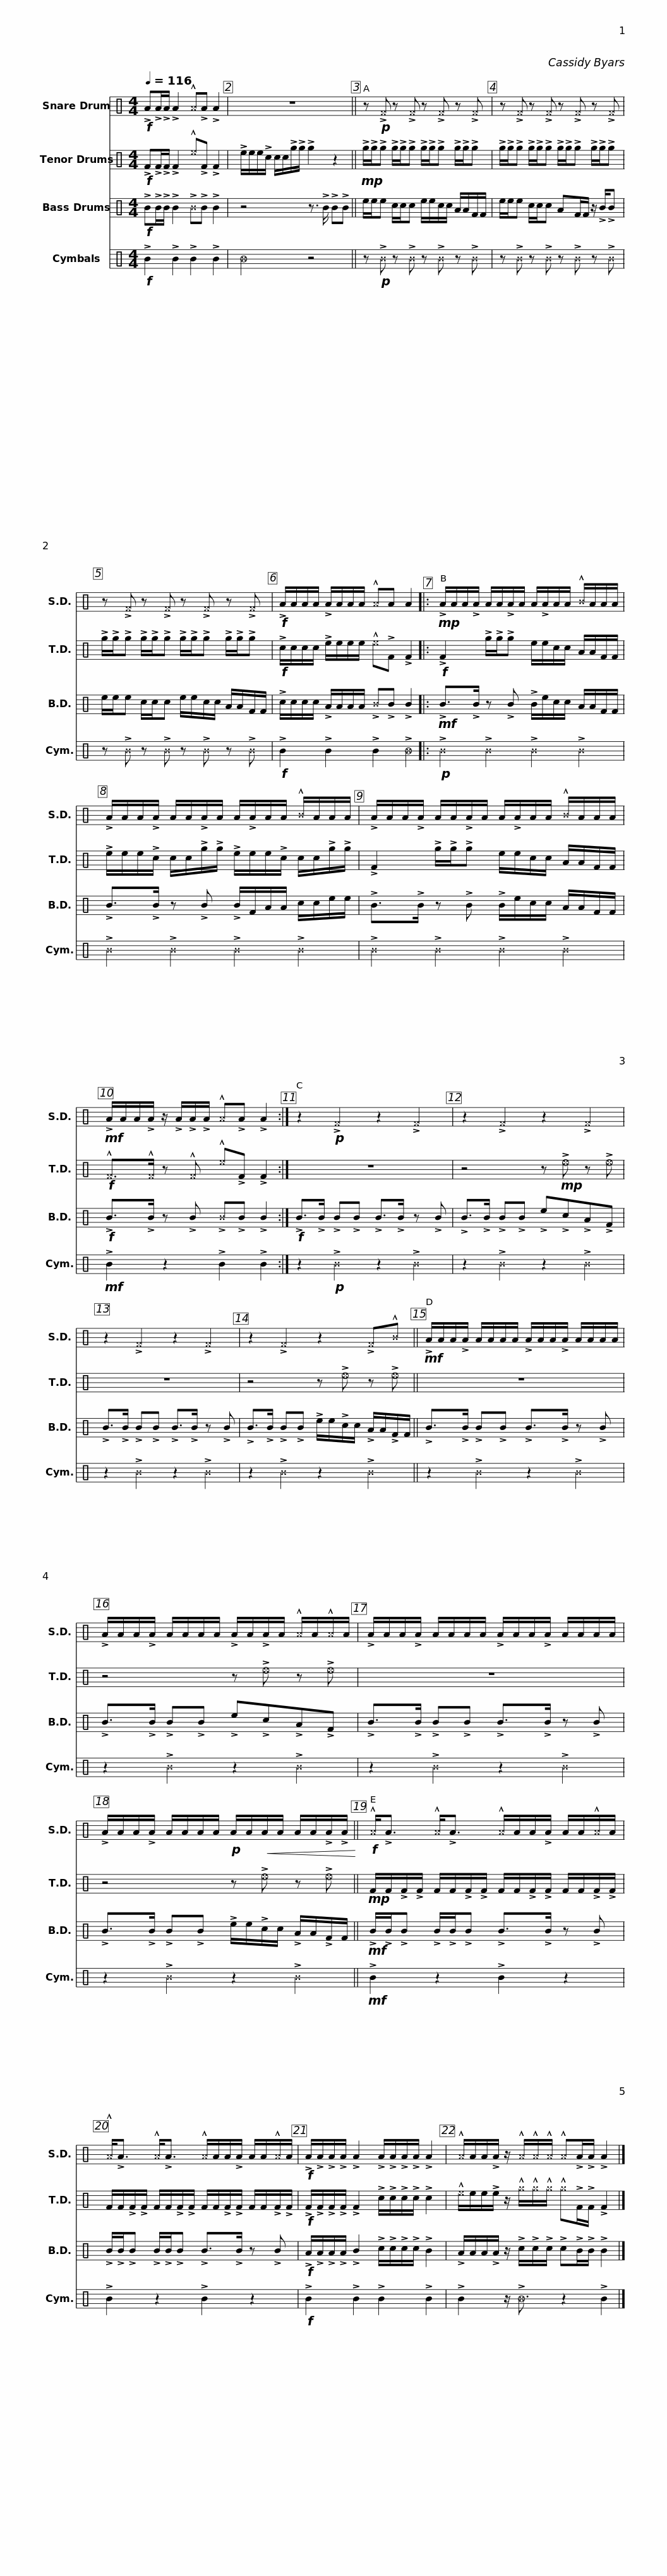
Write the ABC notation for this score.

X:1
%%score 1 2 3 4
L:1/8
Q:1/4=116
M:4/4
I:linebreak $
K:C
V:1 perc
K:none
V:2 perc
K:none
V:3 perc
K:none
V:4 perc
K:none
V:1
!f! !>!A!>!A/!>!A/ !>!A2 !^!^A!>!A !>!A2 | z8 || z!p! !>!^F z !>!^F z !>!^F z !>!^F |$ z !>!^F z !>!^F z !>!^F z !>!^F | z !>!^F z !>!^F z !>!^F z !>!^F | %5
!f! !>!A/A/A/A/ !>!A/A/A/A/ !^!^AA A2 |:$!mp! !>!A/A/A/!>!A/ A/A/!>!A/A/ A/!>!A/A/A/ !^!^B/A/A/A/ | !>!A/A/A/!>!A/ A/A/!>!A/A/ A/!>!A/A/A/ !^!^B/A/A/A/ |$ !>!A/A/A/!>!A/ A/A/!>!A/A/ A/!>!A/A/A/ !^!^B/A/A/A/ |!mf! !>!A/A/A/!>!A/ z/ !>!A/!>!A/!>!A/ !^!^A!>!A !>!A2 :| %10
 z2!p! !>!^F2 z2 !>!^F2 |$ z2 !>!^F2 z2 !>!^F2 | z2 !>!^F2 z2 !>!^F2 | z2 !>!^F2 z2 !>!^F!^!^B ||$!mf! !>!A/A/A/!>!A/ A/A/A/A/ !>!A/A/A/!>!A/ A/A/A/A/ | %15
 !>!A/A/A/!>!A/ A/A/A/A/ !>!A/A/!>!A/A/ !^!^A/A/!^!^A/A/ | !>!A/A/A/!>!A/ A/A/A/A/ !>!A/A/A/!>!A/ A/A/A/A/ |$ !>!A/A/A/!>!A/ A/A/A/A/!p! A/A/!<(!A/A/ A/A/!>!A/!>!A/!<)! ||!f! !^!^A<!>!A !^!^A<!>!A !^!^A/A/A/!>!A/ A/A/!^!^A/A/ |$ !^!^A<!>!A !^!^A<!>!A !^!^A/A/A/!>!A/ A/A/!^!^A/A/ | %20
!f! !>!A/!>!A/!>!A/!>!A/ !>!A2 !>!A/!>!A/!>!A/!>!A/ !>!A2 | !^!^A/A/A/!>!A/ z/ !^!^A/!^!^A/!^!^A/ !^!^A!>!A/!>!A/ !>!A2 |] %22
V:2
!f! !>!F!>!F/!>!F/ !>!F2 !^!^e!>!F !>!F2 | !>!e/e/e/!>!c/ c/c/!>!g/!>!g/ !>!g2 z2 ||!mp! !>!g/!>!g/!>!g !>!g/!>!g/!>!g !>!g/!>!g/!>!g !>!g/!>!g/!>!g |$ !>!g/!>!g/!>!g !>!g/!>!g/!>!g !>!g/!>!g/!>!g !>!g/!>!g/!>!g | !>!g/!>!g/!>!g !>!g/!>!g/!>!g !>!g/!>!g/!>!g !>!g/!>!g/!>!g | %5
!f! !>!c/c/c/c/ !>!e/e/e/e/ !^!^e!>!F !>!F2 |:$!f! !>!F2 !>!g/!>!g/!>!g e/e/c/c/ A/A/F/F/ | !>!e/e/e/!>!c/ c/c/!>!g/!>!g/ !>!e/e/e/!>!c/ c/c/!>!g/!>!g/ |$ !>!F2 !>!g/!>!g/!>!g e/e/c/c/ A/A/F/F/ |!f! !^!^F>!^!^F z !^!^F !^!^e!>!F !>!F2 :| %10
 z8 |$ z4 z!mp! !>!_e z !>!_e | z8 | z4 z !>!_e z !>!_e ||$ z8 | %15
 z4 z !>!_e z !>!_e | z8 |$ z4 z !>!_e z !>!_e ||!mp! F/F/!>!F/!>!F/ F/F/!>!F/!>!F/ F/F/!>!F/!>!F/ F/F/!>!F/!>!F/ |$ F/F/!>!F/!>!F/ F/F/!>!F/!>!F/ F/F/!>!F/!>!F/ F/F/!>!F/!>!F/ | %20
!f! !>!F/!>!F/!>!F/!>!F/ !>!F2 !>!c/!>!c/!>!c/!>!c/ !>!c2 | !^!^e/e/e/!>!e/ z/ !^!^g/!^!^g/!^!^g/ !^!^g!>!F/!>!F/ !>!F2 |] %22
V:3
!f! !>!B!>!B/!>!B/ !>!B2 !>!^B!>!B !>!B2 | z4 z3/2 !>!B/ !>!B!>!B || e/e/e c/c/c e/e/c/c/ A/A/F/F/ |$ e/e/e c/c/c AF/F/ z/ !>!B/!>!B | e/e/e c/c/c e/e/c/c/ A/A/F/F/ | %5
 !>!c/c/c/c/ !>!A/A/A/A/ !>!^B!>!B !>!B2 |:$!mf! !>!B>!>!B z !>!B !>!B/e/c/c/ A/A/F/F/ | !>!B>!>!B z !>!B !>!B/F/A/A/ c/c/e/e/ |$ !>!B>!>!B z !>!B !>!B/e/c/c/ A/A/F/F/ |!f! !>!B>!>!B z !>!B !>!^B!>!B !>!B2 :| %10
!f! !>!B>!>!B !>!B!>!B !>!B>!>!B z !>!B |$ !>!B>!>!B !>!B!>!B !>!e!>!c!>!A!>!F | !>!B>!>!B !>!B!>!B !>!B>!>!B z !>!B | !>!B>!>!B !>!B!>!B !>!e/e/!>!c/c/ !>!A/A/!>!F/F/ ||$ !>!B>!>!B !>!B!>!B !>!B>!>!B z !>!B | %15
 !>!B>!>!B !>!B!>!B !>!e!>!c!>!A!>!F | !>!B>!>!B !>!B!>!B !>!B>!>!B z !>!B |$ !>!B>!>!B !>!B!>!B !>!e/e/!>!c/c/ !>!A/A/!>!F/F/ ||!mf! !>!B/!>!B/!>!B !>!B/!>!B/!>!B !>!B>!>!B z !>!B |$ !>!B/!>!B/!>!B !>!B/!>!B/!>!B !>!B>!>!B z !>!B | %20
!f! !>!A/!>!A/!>!A/!>!A/ !>!B2 !>!c/!>!c/!>!c/!>!c/ !>!B2 | !>!A/A/A/!>!A/ z/ !>!c/!>!c/!>!c/ !>!c!>!B/!>!B/ !>!B2 |] %22
V:4
!f! !>!B2 !>!B2 !>!B2 !>!B2 | _B4 z4 || z!p! !>!^B z !>!^B z !>!^B z !>!^B |$ z !>!^B z !>!^B z !>!^B z !>!^B | z !>!^B z !>!^B z !>!^B z !>!^B | %5
!f! !>!B2 !>!B2 !>!B2 !>!_B2 |:$!p! !>!^B2 !>!^B2 !>!^B2 !>!^B2 | !>!^B2 !>!^B2 !>!^B2 !>!^B2 |$ !>!^B2 !>!^B2 !>!^B2 !>!^B2 |!mf! !>!B2 z2 !>!B2 !>!B2 :| %10
 z2!p! !>!^B2 z2 !>!^B2 |$ z2 !>!^B2 z2 !>!^B2 | z2 !>!^B2 z2 !>!^B2 | z2 !>!^B2 z2 !>!^B2 ||$ z2 !>!^B2 z2 !>!^B2 | %15
 z2 !>!^B2 z2 !>!^B2 | z2 !>!^B2 z2 !>!^B2 |$ z2 !>!^B2 z2 !>!^B2 ||!mf! !>!B2 z2 !>!B2 z2 |$ !>!B2 z2 !>!B2 z2 | %20
!f! !>!B2 !>!B2 !>!B2 !>!B2 | !>!B2 z/ !>!_B3/2 z2 !>!B2 |] %22
